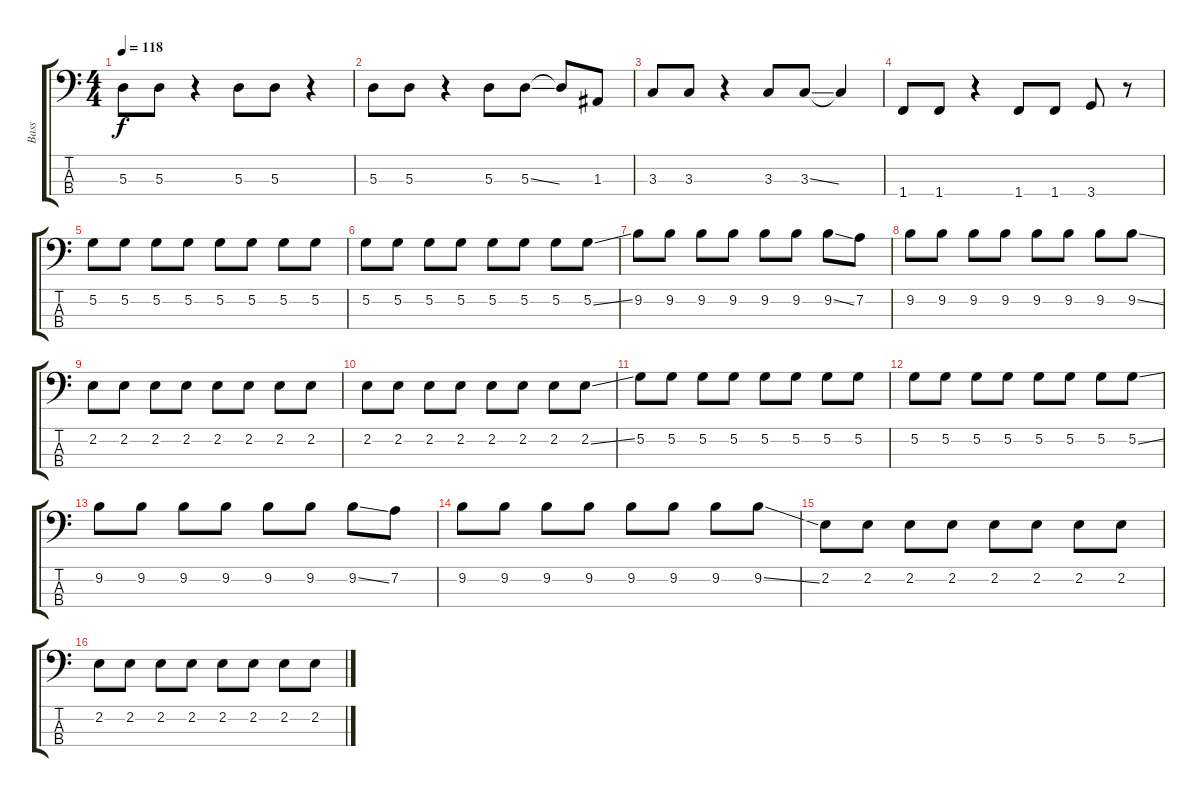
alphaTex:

\track ("Bass" "Bass") {instrument electricbassfinger}
\staff {score tabs}
\tuning (G2 D2 A1 E1) {hide}
\ts (4 4)
\tempo 118
\clef f4
\ks c
5.3.8{dy f} 5.3.8 r.4 5.3.8 5.3.8 r.4 |
5.3.8 5.3.8 r.4 5.3.8 5.3{ss}.8 5.3{t}.8 1.3.8 |
3.3.8 3.3.8 r.4 3.3.8 3.3{ss}.8 3.3{t}.4 |
1.4.8 1.4.8 r.4 1.4.8 1.4.8 3.4.8 r.8 |
5.2.8 5.2.8 5.2.8 5.2.8 5.2.8 5.2.8 5.2.8 5.2.8 |
5.2.8 5.2.8 5.2.8 5.2.8 5.2.8 5.2.8 5.2.8 5.2{ss}.8 |
9.2.8 9.2.8 9.2.8 9.2.8 9.2.8 9.2.8 9.2{ss}.8 7.2.8 |
9.2.8 9.2.8 9.2.8 9.2.8 9.2.8 9.2.8 9.2.8 9.2{ss}.8 |
2.2.8 2.2.8 2.2.8 2.2.8 2.2.8 2.2.8 2.2.8 2.2.8 |
2.2.8 2.2.8 2.2.8 2.2.8 2.2.8 2.2.8 2.2.8 2.2{ss}.8 |
5.2.8 5.2.8 5.2.8 5.2.8 5.2.8 5.2.8 5.2.8 5.2.8 |
5.2.8 5.2.8 5.2.8 5.2.8 5.2.8 5.2.8 5.2.8 5.2{ss}.8 |
9.2.8 9.2.8 9.2.8 9.2.8 9.2.8 9.2.8 9.2{ss}.8 7.2.8 |
9.2.8 9.2.8 9.2.8 9.2.8 9.2.8 9.2.8 9.2.8 9.2{ss}.8 |
2.2.8 2.2.8 2.2.8 2.2.8 2.2.8 2.2.8 2.2.8 2.2.8 |
2.2.8 2.2.8 2.2.8 2.2.8 2.2.8 2.2.8 2.2.8 2.2.8
